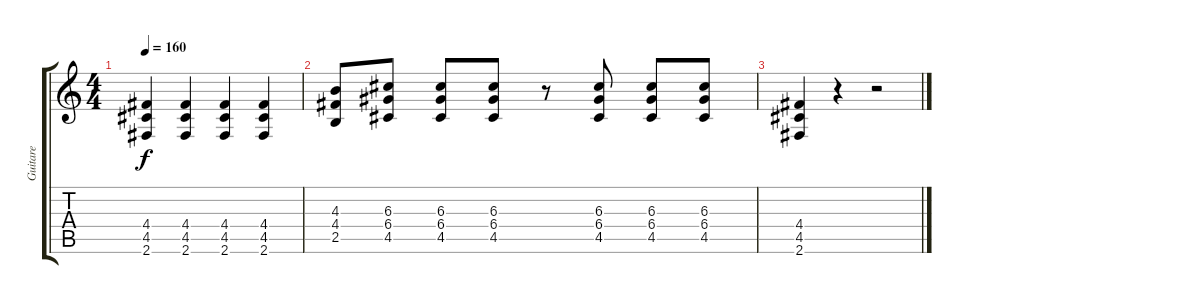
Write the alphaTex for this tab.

\track ("Guitare" "Guitare") {instrument distortionguitar}
\staff {score tabs}
\tuning (E4 B3 G3 D3 A2 E2) {hide}
\ts (4 4)
\tempo 160
\clef g2
\ks c
(4.4 4.5 2.6).4{dy f} (4.4 4.5 2.6).4 (4.4 4.5 2.6).4 (4.4 4.5 2.6).4 |
(4.3 4.4 2.5).8 (6.3 6.4 4.5).8 (6.3 6.4 4.5).8 (6.3 6.4 4.5).8 r.8 (6.3 6.4 4.5).8 (6.3 6.4 4.5).8 (6.3 6.4 4.5).8 |
(4.4 4.5 2.6).4 r.4 r.2
